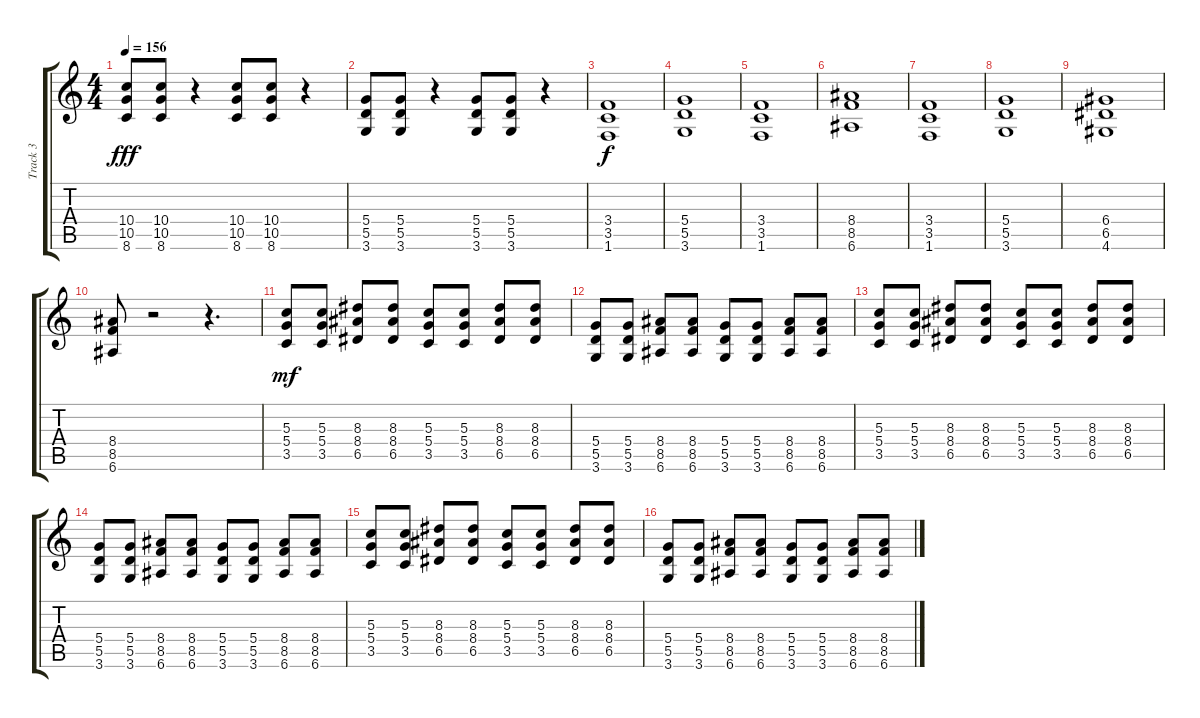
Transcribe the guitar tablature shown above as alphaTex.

\track ("Track 3" "Track 3") {instrument overdrivenguitar}
\staff {score tabs}
\tuning (E4 B3 G3 D3 A2 E2) {hide}
\ts (4 4)
\tempo 156
\clef g2
\ks c
(10.4 10.5 8.6).8{dy fff} (10.4 10.5 8.6).8 r.4 (10.4 10.5 8.6).8 (10.4 10.5 8.6).8 r.4 |
(5.4 5.5 3.6).8 (5.4 5.5 3.6).8 r.4 (5.4 5.5 3.6).8 (5.4 5.5 3.6).8 r.4 |
(3.4 3.5 1.6).1{dy f} |
(5.4 5.5 3.6).1 |
(3.4 3.5 1.6).1 |
(8.4 8.5 6.6).1 |
(3.4 3.5 1.6).1 |
(5.4 5.5 3.6).1 |
(6.4 6.5 4.6).1 |
(8.4 8.5 6.6).8 r.2 r.4{d} |
(5.3 5.4 3.5).8{dy mf} (5.3 5.4 3.5).8 (8.3 8.4 6.5).8 (8.3 8.4 6.5).8 (5.3 5.4 3.5).8 (5.3 5.4 3.5).8 (8.3 8.4 6.5).8 (8.3 8.4 6.5).8 |
(5.4 5.5 3.6).8 (5.4 5.5 3.6).8 (8.4 8.5 6.6).8 (8.4 8.5 6.6).8 (5.4 5.5 3.6).8 (5.4 5.5 3.6).8 (8.4 8.5 6.6).8 (8.4 8.5 6.6).8 |
(5.3 5.4 3.5).8 (5.3 5.4 3.5).8 (8.3 8.4 6.5).8 (8.3 8.4 6.5).8 (5.3 5.4 3.5).8 (5.3 5.4 3.5).8 (8.3 8.4 6.5).8 (8.3 8.4 6.5).8 |
(5.4 5.5 3.6).8 (5.4 5.5 3.6).8 (8.4 8.5 6.6).8 (8.4 8.5 6.6).8 (5.4 5.5 3.6).8 (5.4 5.5 3.6).8 (8.4 8.5 6.6).8 (8.4 8.5 6.6).8 |
(5.3 5.4 3.5).8 (5.3 5.4 3.5).8 (8.3 8.4 6.5).8 (8.3 8.4 6.5).8 (5.3 5.4 3.5).8 (5.3 5.4 3.5).8 (8.3 8.4 6.5).8 (8.3 8.4 6.5).8 |
(5.4 5.5 3.6).8 (5.4 5.5 3.6).8 (8.4 8.5 6.6).8 (8.4 8.5 6.6).8 (5.4 5.5 3.6).8 (5.4 5.5 3.6).8 (8.4 8.5 6.6).8 (8.4 8.5 6.6).8
